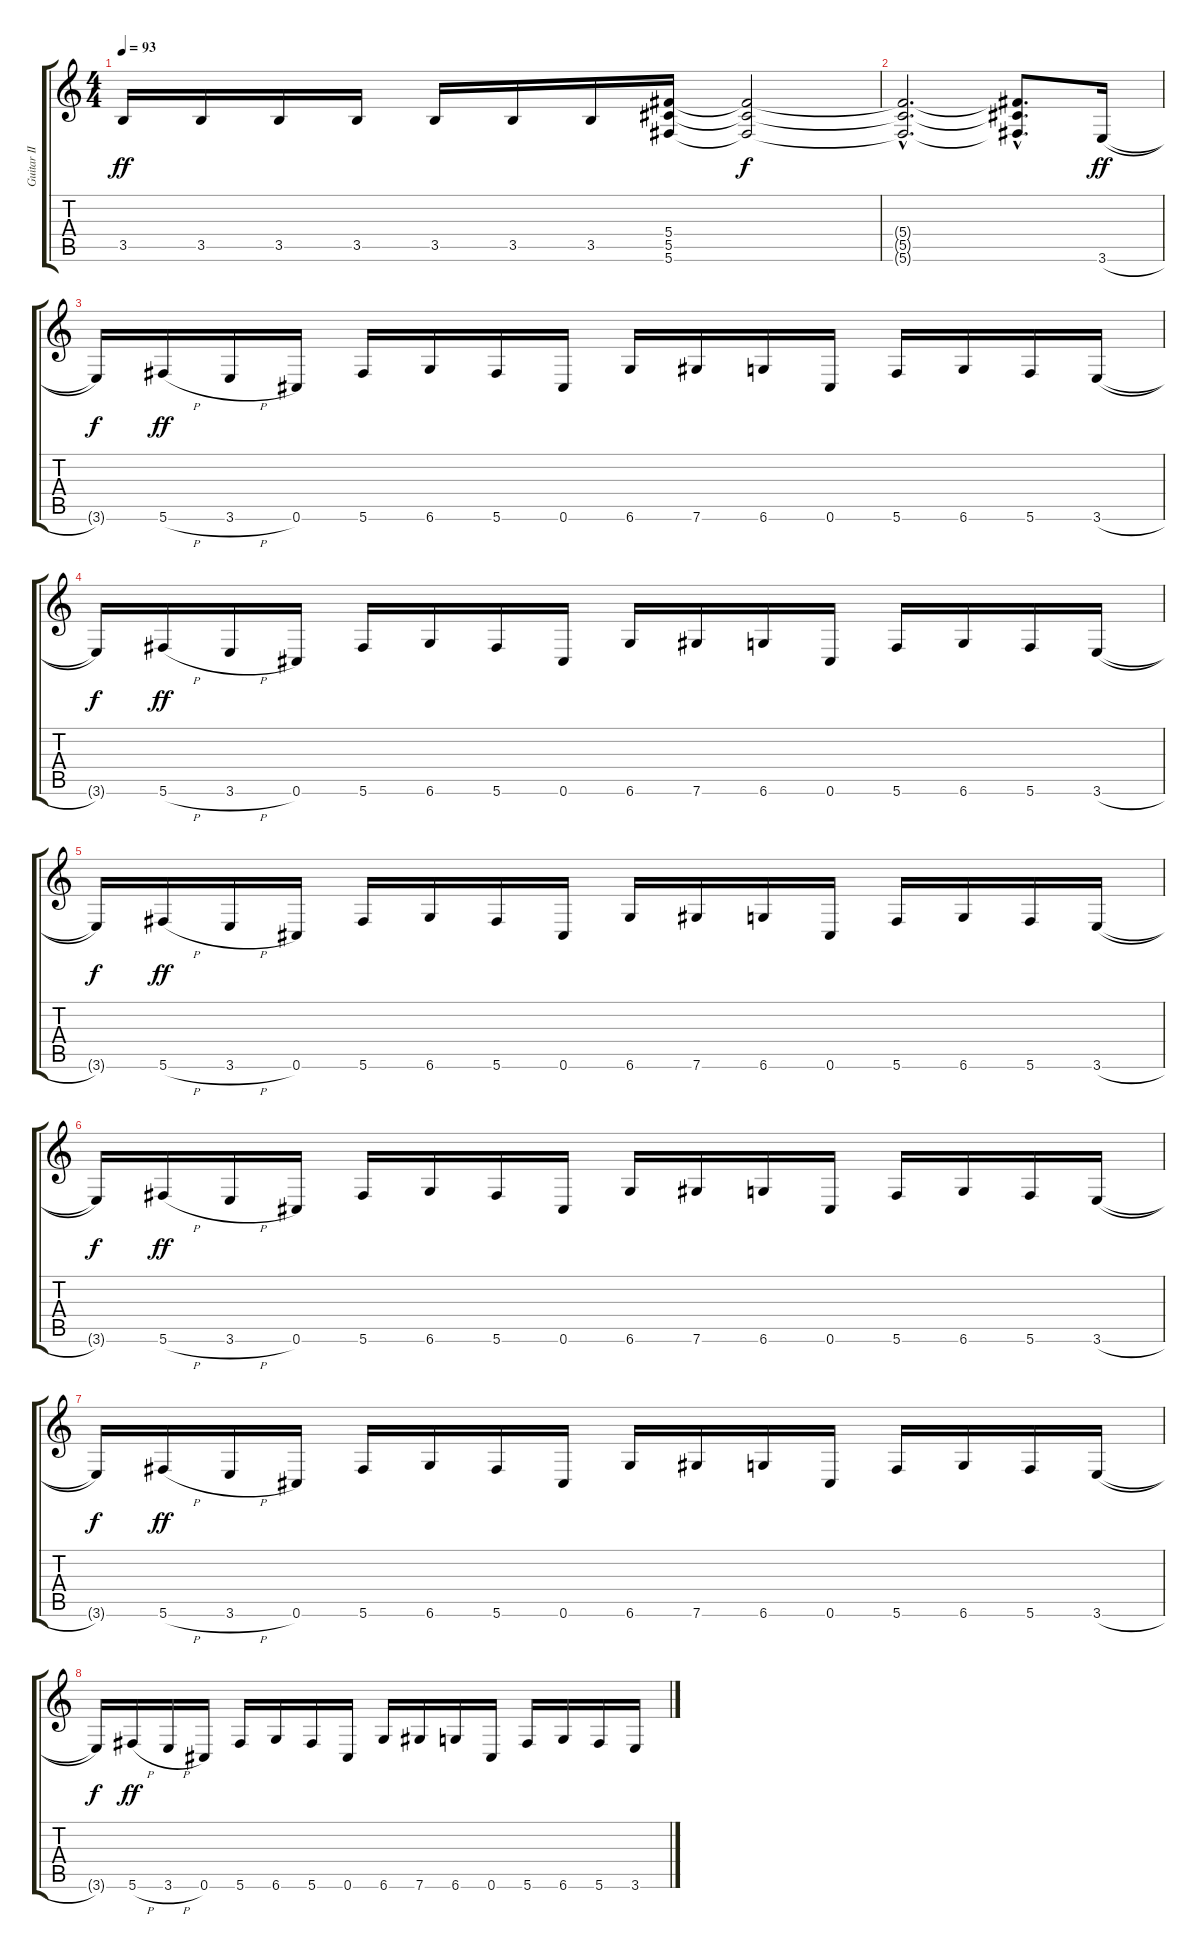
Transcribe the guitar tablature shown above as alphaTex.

\track ("Guitar II" "Guitar II") {instrument overdrivenguitar}
\staff {score tabs}
\tuning (Eb4 Bb3 Gb3 Db3 Ab2 Db2) {hide}
\ts (4 4)
\tempo 93
\clef g2
\ks c
3.5.16{dy ff} 3.5.16 3.5.16 3.5.16 3.5.16 3.5.16 3.5.16 (5.4 5.5 5.6).16 (5.4{t} 5.5{t} 5.6{t}).2{dy f} |
(5.4{hac t} 5.5{hac t} 5.6{hac t}).2{d} (5.4{hac t} 5.5{hac t} 5.6{hac t}).8{d} 3.6{h}.16{dy ff} |
3.6{t}.16{dy f} 5.6{h}.16{dy ff} 3.6{h}.16 0.6.16 5.6.16 6.6.16 5.6.16 0.6.16 6.6.16 7.6.16 6.6.16 0.6.16 5.6.16 6.6.16 5.6.16 3.6{h}.16 |
3.6{t}.16{dy f} 5.6{h}.16{dy ff} 3.6{h}.16 0.6.16 5.6.16 6.6.16 5.6.16 0.6.16 6.6.16 7.6.16 6.6.16 0.6.16 5.6.16 6.6.16 5.6.16 3.6{h}.16 |
3.6{t}.16{dy f} 5.6{h}.16{dy ff} 3.6{h}.16 0.6.16 5.6.16 6.6.16 5.6.16 0.6.16 6.6.16 7.6.16 6.6.16 0.6.16 5.6.16 6.6.16 5.6.16 3.6{h}.16 |
3.6{t}.16{dy f} 5.6{h}.16{dy ff} 3.6{h}.16 0.6.16 5.6.16 6.6.16 5.6.16 0.6.16 6.6.16 7.6.16 6.6.16 0.6.16 5.6.16 6.6.16 5.6.16 3.6{h}.16 |
3.6{t}.16{dy f} 5.6{h}.16{dy ff} 3.6{h}.16 0.6.16 5.6.16 6.6.16 5.6.16 0.6.16 6.6.16 7.6.16 6.6.16 0.6.16 5.6.16 6.6.16 5.6.16 3.6{h}.16 |
3.6{t}.16{dy f} 5.6{h}.16{dy ff} 3.6{h}.16 0.6.16 5.6.16 6.6.16 5.6.16 0.6.16 6.6.16 7.6.16 6.6.16 0.6.16 5.6.16 6.6.16 5.6.16 3.6{h}.16
